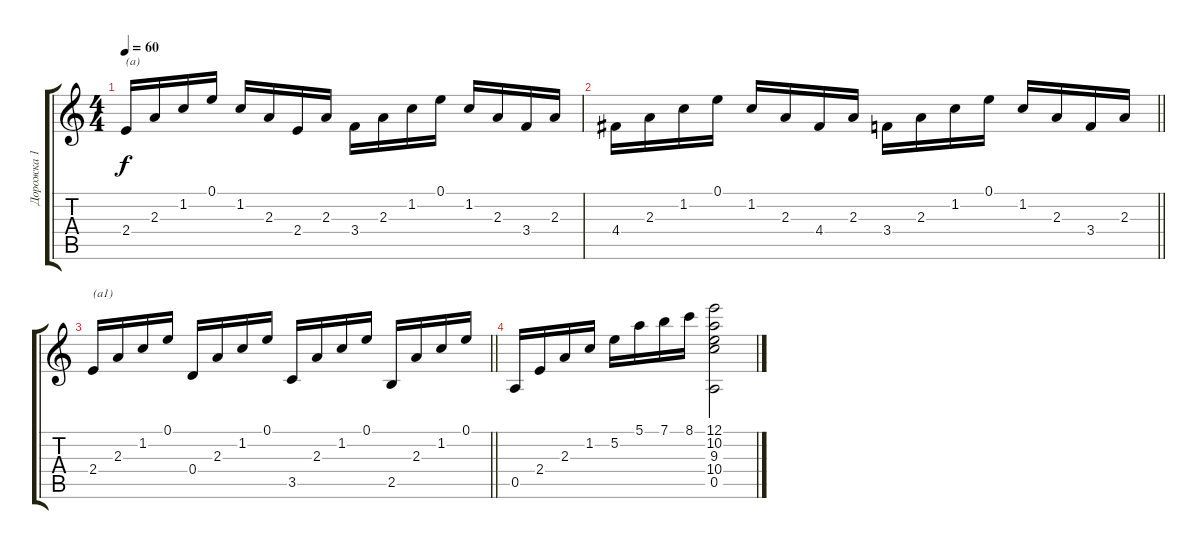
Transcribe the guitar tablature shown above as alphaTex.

\track ("Дорожка 1" "Дорожка 1") {instrument acousticguitarsteel}
\staff {score tabs}
\tuning (E4 B3 G3 D3 A2 E2) {hide}
\ts (4 4)
\tempo 60
\clef g2
\ks c
2.4.16{txt "(a)" dy f} 2.3.16 1.2.16 0.1.16 1.2.16 2.3.16 2.4.16 2.3.16 3.4.16 2.3.16 1.2.16 0.1.16 1.2.16 2.3.16 3.4.16 2.3.16 |
\barLineRight lightlight
4.4.16 2.3.16 1.2.16 0.1.16 1.2.16 2.3.16 4.4.16 2.3.16 3.4.16 2.3.16 1.2.16 0.1.16 1.2.16 2.3.16 3.4.16 2.3.16 |
\barLineRight lightlight
2.4.16{txt "(a1)"} 2.3.16 1.2.16 0.1.16 0.4.16 2.3.16 1.2.16 0.1.16 3.5.16 2.3.16 1.2.16 0.1.16 2.5.16 2.3.16 1.2.16 0.1.16 |
0.5.16 2.4.16 2.3.16 1.2.16 5.2.16 5.1.16 7.1.16 8.1.16 (12.1 10.2 9.3 10.4 0.5).2
